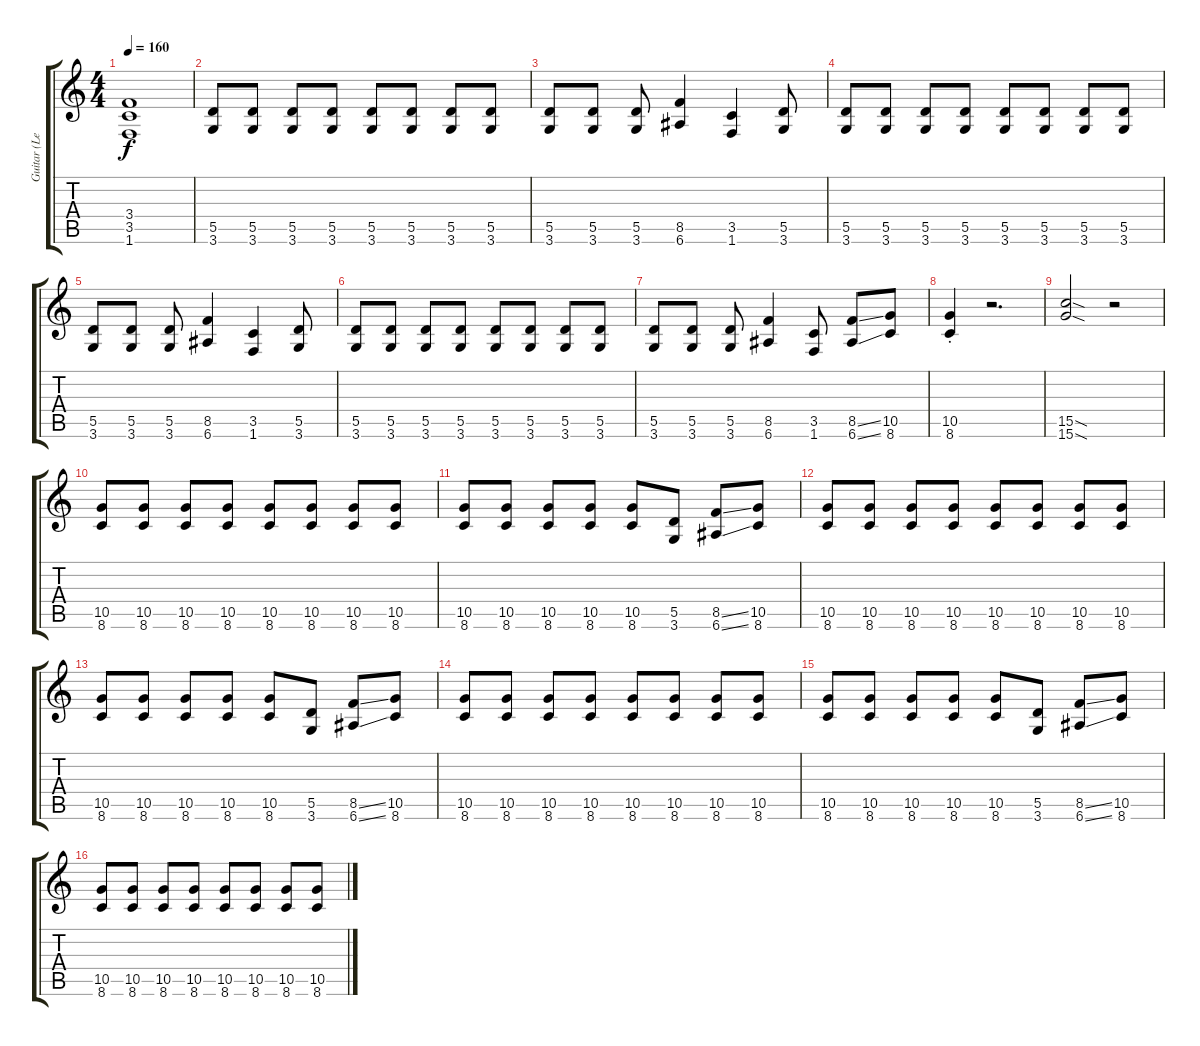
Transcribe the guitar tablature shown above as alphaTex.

\track ("Guitar (Left)" "Guitar (Le") {instrument distortionguitar}
\staff {score tabs}
\tuning (E4 B3 G3 D3 A2 E2) {hide}
\ts (4 4)
\tempo 160
\clef g2
\ks c
(3.4 3.5 1.6).1{dy f} |
(5.5 3.6).8 (5.5 3.6).8 (5.5 3.6).8 (5.5 3.6).8 (5.5 3.6).8 (5.5 3.6).8 (5.5 3.6).8 (5.5 3.6).8 |
(5.5 3.6).8 (5.5 3.6).8 (5.5 3.6).8 (8.5 6.6).4 (3.5 1.6).4 (5.5 3.6).8 |
(5.5 3.6).8 (5.5 3.6).8 (5.5 3.6).8 (5.5 3.6).8 (5.5 3.6).8 (5.5 3.6).8 (5.5 3.6).8 (5.5 3.6).8 |
(5.5 3.6).8 (5.5 3.6).8 (5.5 3.6).8 (8.5 6.6).4 (3.5 1.6).4 (5.5 3.6).8 |
(5.5 3.6).8 (5.5 3.6).8 (5.5 3.6).8 (5.5 3.6).8 (5.5 3.6).8 (5.5 3.6).8 (5.5 3.6).8 (5.5 3.6).8 |
(5.5 3.6).8 (5.5 3.6).8 (5.5 3.6).8 (8.5 6.6).4 (3.5 1.6).8 (8.5{ss} 6.6{ss}).8 (10.5 8.6).8 |
(10.5{st} 8.6{st}).4 r.2{d} |
(15.5{sod} 15.6{sod}).2 r.2 |
(10.5 8.6).8 (10.5 8.6).8 (10.5 8.6).8 (10.5 8.6).8 (10.5 8.6).8 (10.5 8.6).8 (10.5 8.6).8 (10.5 8.6).8 |
(10.5 8.6).8 (10.5 8.6).8 (10.5 8.6).8 (10.5 8.6).8 (10.5 8.6).8 (5.5 3.6).8 (8.5{ss} 6.6{ss}).8 (10.5 8.6).8 |
(10.5 8.6).8 (10.5 8.6).8 (10.5 8.6).8 (10.5 8.6).8 (10.5 8.6).8 (10.5 8.6).8 (10.5 8.6).8 (10.5 8.6).8 |
(10.5 8.6).8 (10.5 8.6).8 (10.5 8.6).8 (10.5 8.6).8 (10.5 8.6).8 (5.5 3.6).8 (8.5{ss} 6.6{ss}).8 (10.5 8.6).8 |
(10.5 8.6).8 (10.5 8.6).8 (10.5 8.6).8 (10.5 8.6).8 (10.5 8.6).8 (10.5 8.6).8 (10.5 8.6).8 (10.5 8.6).8 |
(10.5 8.6).8 (10.5 8.6).8 (10.5 8.6).8 (10.5 8.6).8 (10.5 8.6).8 (5.5 3.6).8 (8.5{ss} 6.6{ss}).8 (10.5 8.6).8 |
(10.5 8.6).8 (10.5 8.6).8 (10.5 8.6).8 (10.5 8.6).8 (10.5 8.6).8 (10.5 8.6).8 (10.5 8.6).8 (10.5 8.6).8
